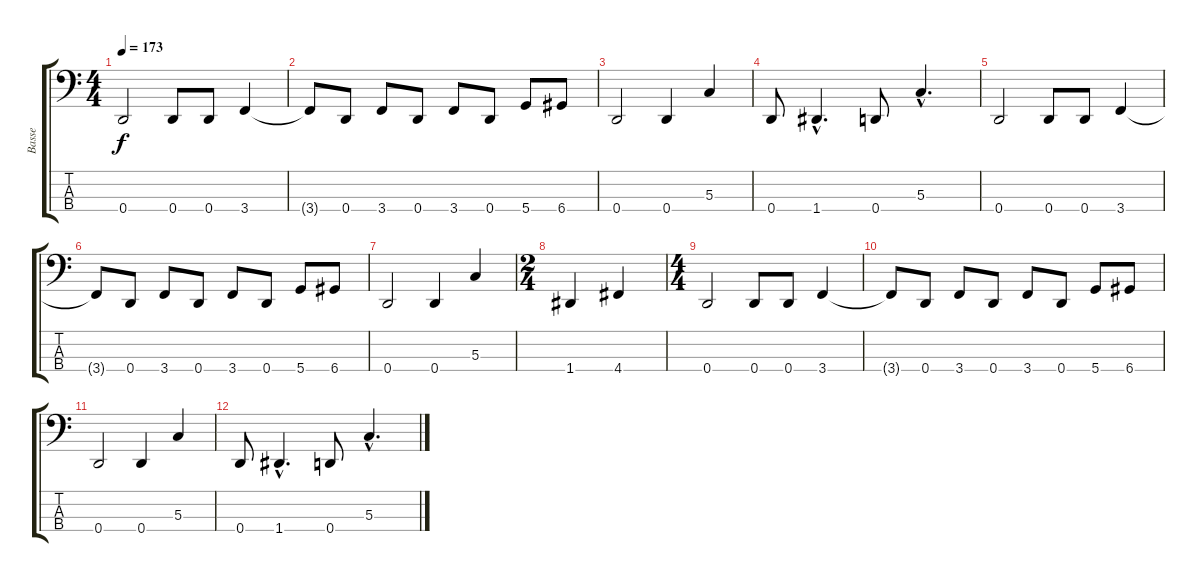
\track ("Basse" "Basse") {instrument electricbassfinger}
\staff {score tabs}
\tuning (F2 C2 G1 D1) {hide}
\ts (4 4)
\tempo 173
\clef f4
\ks c
0.4.2{dy f} 0.4.8 0.4.8 3.4.4 |
3.4{t}.8 0.4.8 3.4.8 0.4.8 3.4.8 0.4.8 5.4.8 6.4.8 |
0.4.2 0.4.4 5.3.4 |
0.4.8 1.4{hac}.4{d} 0.4.8 5.3{hac}.4{d} |
0.4.2 0.4.8 0.4.8 3.4.4 |
3.4{t}.8 0.4.8 3.4.8 0.4.8 3.4.8 0.4.8 5.4.8 6.4.8 |
0.4.2 0.4.4 5.3.4 |
\ts (2 4)
1.4.4 4.4.4 |
\ts (4 4)
0.4.2 0.4.8 0.4.8 3.4.4 |
3.4{t}.8 0.4.8 3.4.8 0.4.8 3.4.8 0.4.8 5.4.8 6.4.8 |
0.4.2 0.4.4 5.3.4 |
0.4.8 1.4{hac}.4{d} 0.4.8 5.3{hac}.4{d}
